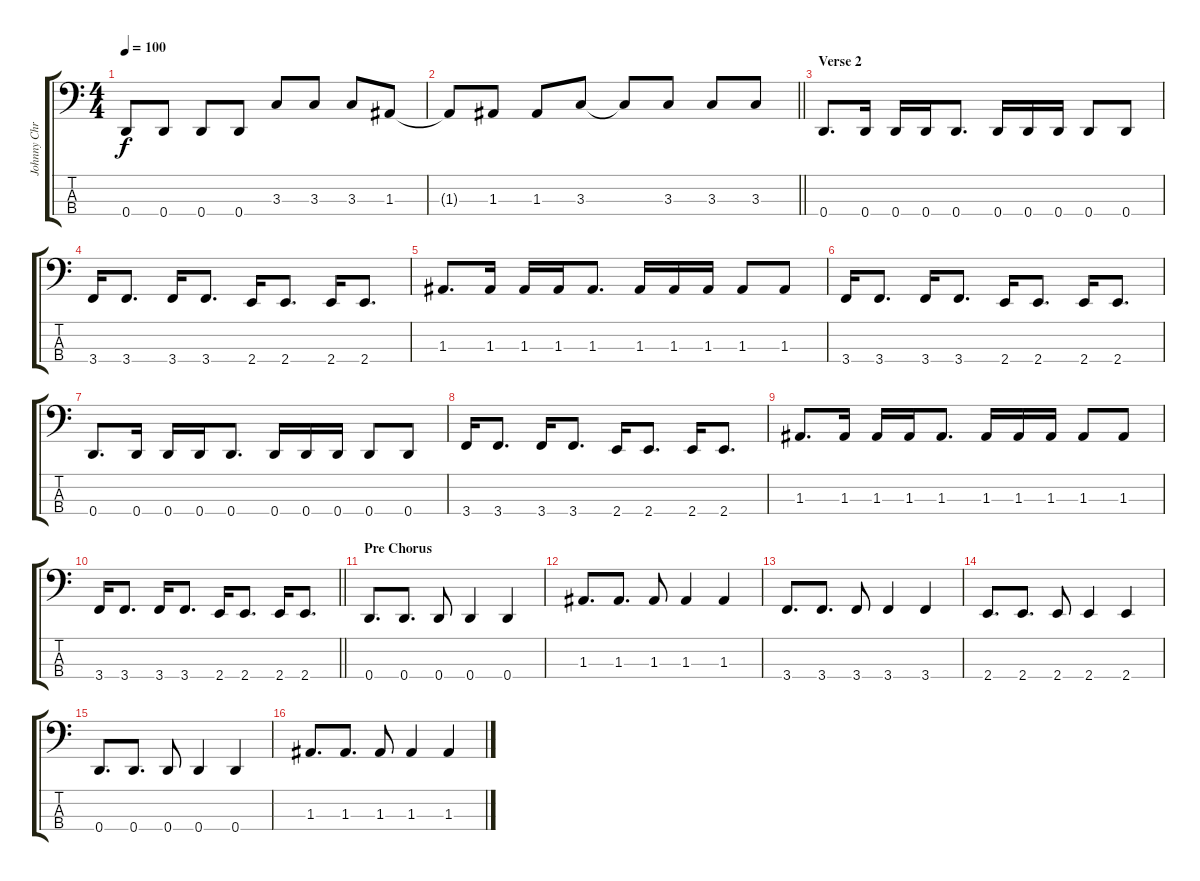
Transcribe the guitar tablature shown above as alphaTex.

\track ("Johnny Christ Bass" "Johnny Chr") {instrument electricbasspick}
\staff {score tabs}
\tuning (G2 D2 A1 D1) {hide}
\ts (4 4)
\tempo 100
\clef f4
\ks c
0.4.8{dy f} 0.4.8 0.4.8 0.4.8 3.3.8 3.3.8 3.3.8 1.3.8 |
\barLineRight lightlight
1.3{t}.8 1.3.8 1.3.8 3.3.8 3.3{t}.8 3.3.8 3.3.8 3.3.8 |
\section ("" "Verse 2")
0.4.8{d} 0.4.16 0.4.16 0.4.16 0.4.8{d} 0.4.16 0.4.16 0.4.16 0.4.8 0.4.8 |
3.4.16 3.4.8{d} 3.4.16 3.4.8{d} 2.4.16 2.4.8{d} 2.4.16 2.4.8{d} |
1.3.8{d} 1.3.16 1.3.16 1.3.16 1.3.8{d} 1.3.16 1.3.16 1.3.16 1.3.8 1.3.8 |
3.4.16 3.4.8{d} 3.4.16 3.4.8{d} 2.4.16 2.4.8{d} 2.4.16 2.4.8{d} |
0.4.8{d} 0.4.16 0.4.16 0.4.16 0.4.8{d} 0.4.16 0.4.16 0.4.16 0.4.8 0.4.8 |
3.4.16 3.4.8{d} 3.4.16 3.4.8{d} 2.4.16 2.4.8{d} 2.4.16 2.4.8{d} |
1.3.8{d} 1.3.16 1.3.16 1.3.16 1.3.8{d} 1.3.16 1.3.16 1.3.16 1.3.8 1.3.8 |
\barLineRight lightlight
3.4.16 3.4.8{d} 3.4.16 3.4.8{d} 2.4.16 2.4.8{d} 2.4.16 2.4.8{d} |
\section ("" "Pre Chorus")
0.4.8{d} 0.4.8{d} 0.4.8 0.4.4 0.4.4 |
1.3.8{d} 1.3.8{d} 1.3.8 1.3.4 1.3.4 |
3.4.8{d} 3.4.8{d} 3.4.8 3.4.4 3.4.4 |
2.4.8{d} 2.4.8{d} 2.4.8 2.4.4 2.4.4 |
0.4.8{d} 0.4.8{d} 0.4.8 0.4.4 0.4.4 |
1.3.8{d} 1.3.8{d} 1.3.8 1.3.4 1.3.4
